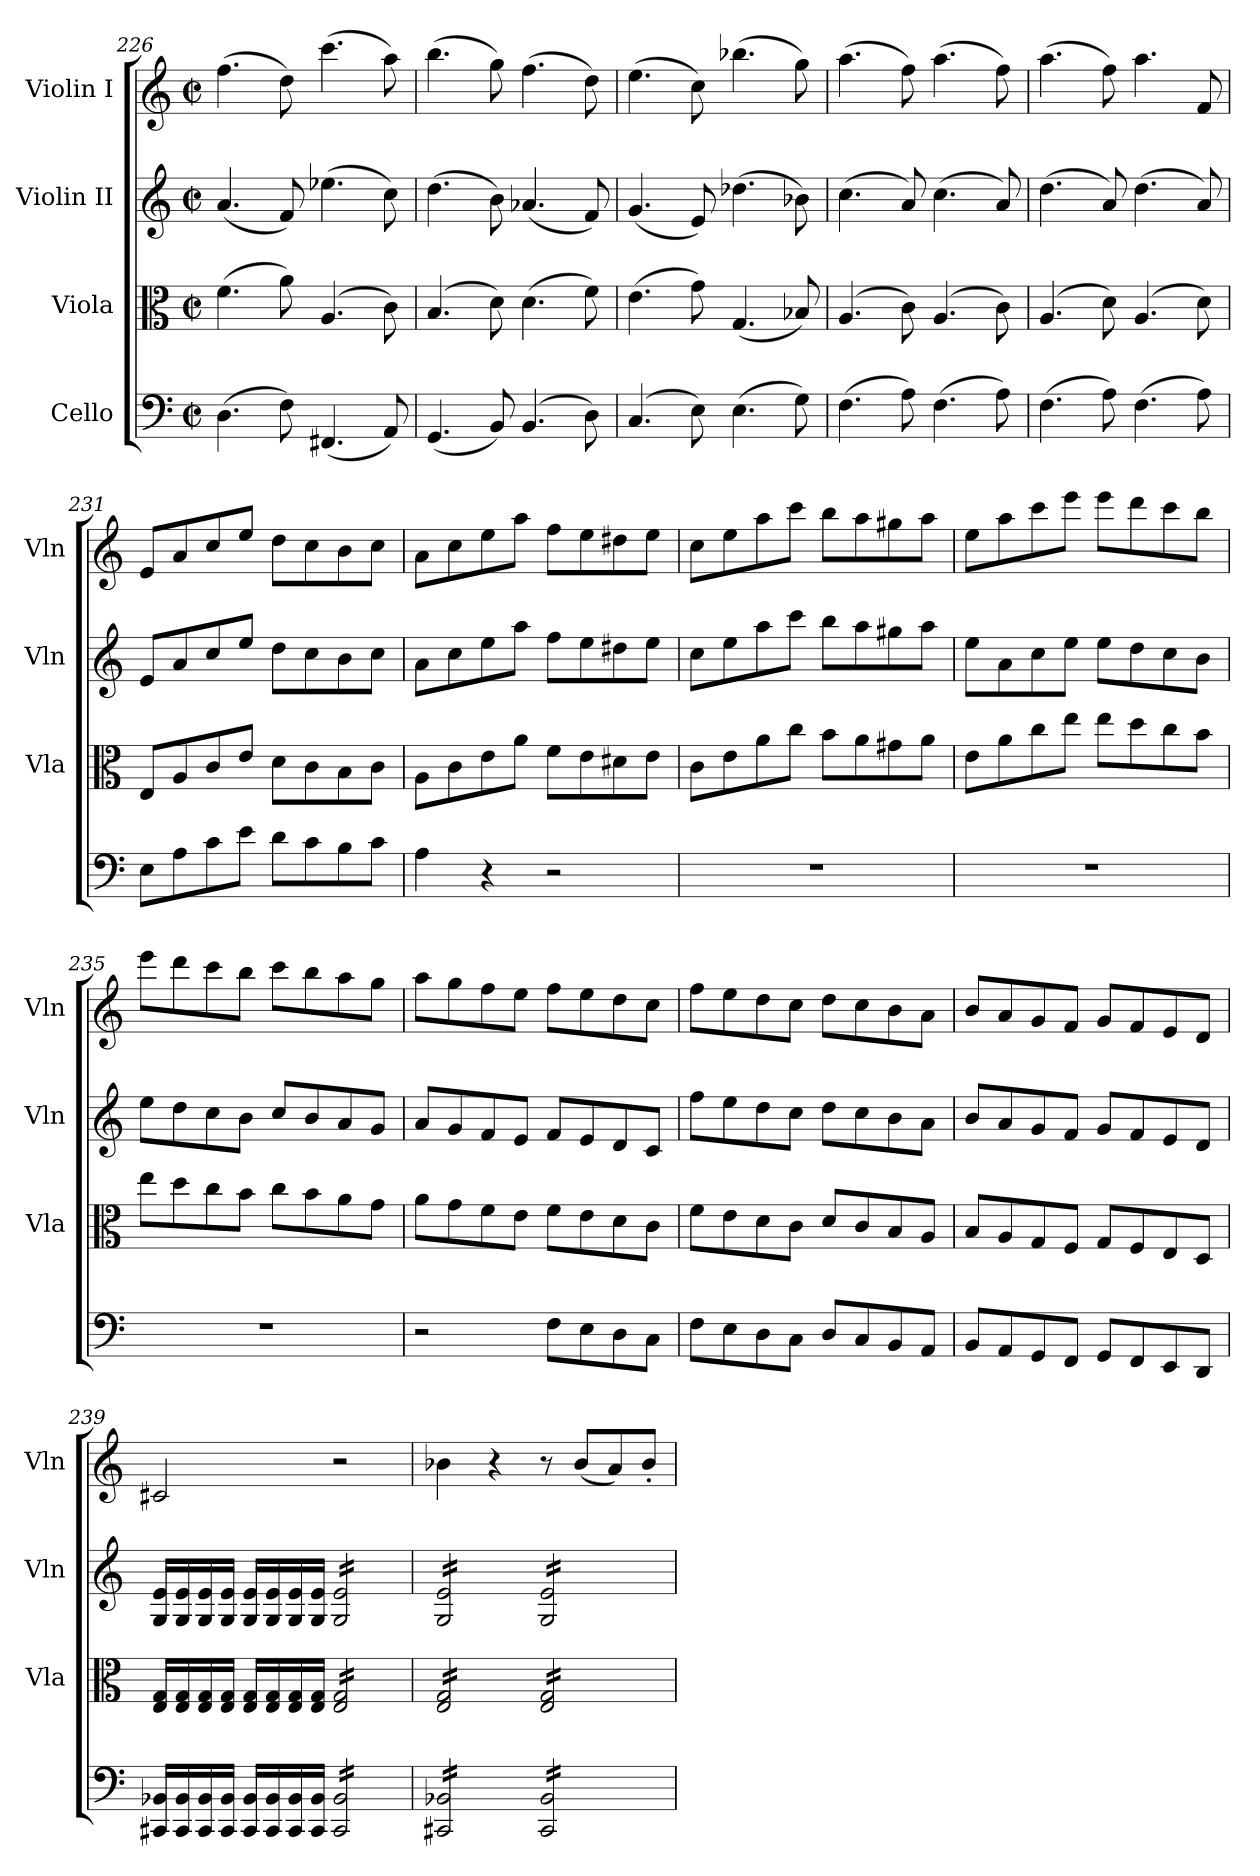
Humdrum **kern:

**kern	**kern	**kern	**kern
*part4	*part3	*part2	*part1
*staff4	*staff3	*staff2	*staff1
*I"Cello	*I"Viola	*I"Violin II	*I"Violin I
*	*I'Vla	*I'Vln	*I'Vln
*clefF4	*clefC3	*clefG2	*clefG2
*k[]	*k[]	*k[]	*k[]
*M2/2	*M2/2	*M2/2	*M2/2
*met(c|)	*met(c|)	*met(c|)	*met(c|)
=226	=226	=226	=226
(>4.D\	(>4.f\	(<4.a/	(>4.ff\
8F\)	8a\)	8f/)	8dd\)
(<4.FF#X/	(>4.A/	(>4.ee-X\	(>4.ccc\
8AA/)	8c\)	8cc\)	8aa\)
=227	=227	=227	=227
(<4.GG/	(>4.B/	(>4.dd\	(>4.bb\
8BB/)	8d\)	8b\)	8gg\)
(>4.BB/	(>4.d\	(<4.a-X/	(>4.ff\
8D\)	8f\)	8f/)	8dd\)
=228	=228	=228	=228
(>4.C/	(>4.e\	(<4.g/	(>4.ee\
8E\)	8g\)	8e/)	8cc\)
(>4.E\	(<4.G/	(>4.dd-X\	(>4.bb-X\
8G\)	8B-X/)	8b-X\)	8gg\)
=229	=229	=229	=229
(>4.F\	(>4.A/	(>4.cc\	(>4.aa\
8A\)	8c\)	8a/)	8ff\)
(>4.F\	(>4.A/	(>4.cc\	(>4.aa\
8A\)	8c\)	8a/)	8ff\)
=230	=230	=230	=230
(>4.F\	(>4.A/	(>4.dd\	(>4.aa\
8A\)	8d\)	8a/)	8ff\)
(>4.F\	(>4.A/	(>4.dd\	4.aa\
8A\)	8d\)	8a/)	8f/
=231	=231	=231	=231
8E\L	8E/L	8e/L	8e/L
8A\	8A/	8a/	8a/
8c\	8c/	8cc/	8cc/
8e\J	8e/J	8ee/J	8ee/J
8d\L	8d\L	8dd\L	8dd\L
8c\	8c\	8cc\	8cc\
8B\	8B\	8b\	8b\
8c\J	8c\J	8cc\J	8cc\J
!!LO:LB:g=z
=232	=232	=232	=232
4A\	8A\L	8a\L	8a\L
.	8c\	8cc\	8cc\
4r	8e\	8ee\	8ee\
.	8a\J	8aa\J	8aa\J
2r	8f\L	8ff\L	8ff\L
.	8e\	8ee\	8ee\
.	8d#X\	8dd#X\	8dd#X\
.	8e\J	8ee\J	8ee\J
=233	=233	=233	=233
1r	8c\L	8cc\L	8cc\L
.	8e\	8ee\	8ee\
.	8a\	8aa\	8aa\
.	8cc\J	8ccc\J	8ccc\J
.	8b\L	8bb\L	8bb\L
.	8a\	8aa\	8aa\
.	8g#X\	8gg#X\	8gg#X\
.	8a\J	8aa\J	8aa\J
=234	=234	=234	=234
1r	8e\L	8ee\L	8ee\L
.	8a\	8a\	8aa\
.	8cc\	8cc\	8ccc\
.	8ee\J	8ee\J	8eee\J
.	8ee\L	8ee\L	8eee\L
.	8dd\	8dd\	8ddd\
.	8cc\	8cc\	8ccc\
.	8b\J	8b\J	8bb\J
=235	=235	=235	=235
1r	8ee\L	8ee\L	8eee\L
.	8dd\	8dd\	8ddd\
.	8cc\	8cc\	8ccc\
.	8b\J	8b\J	8bb\J
.	8cc\L	8cc/L	8ccc\L
.	8b\	8b/	8bb\
.	8a\	8a/	8aa\
.	8g\J	8g/J	8gg\J
=236	=236	=236	=236
2r	8a\L	8a/L	8aa\L
.	8g\	8g/	8gg\
.	8f\	8f/	8ff\
.	8e\J	8e/J	8ee\J
8F\L	8f\L	8f/L	8ff\L
8E\	8e\	8e/	8ee\
8D\	8d\	8d/	8dd\
8C\J	8c\J	8c/J	8cc\J
=237	=237	=237	=237
8F\L	8f\L	8ff\L	8ff\L
8E\	8e\	8ee\	8ee\
8D\	8d\	8dd\	8dd\
8C\J	8c\J	8cc\J	8cc\J
8D/L	8d/L	8dd\L	8dd\L
8C/	8c/	8cc\	8cc\
8BB/	8B/	8b\	8b\
8AA/J	8A/J	8a\J	8a\J
=238	=238	=238	=238
8BB/L	8B/L	8b/L	8b/L
8AA/	8A/	8a/	8a/
8GG/	8G/	8g/	8g/
8FF/J	8F/J	8f/J	8f/J
8GG/L	8G/L	8g/L	8g/L
8FF/	8F/	8f/	8f/
8EE/	8E/	8e/	8e/
8DD/J	8D/J	8d/J	8d/J
=239	=239	=239	=239
16CC#X/ 16BB-X/LL	16E/ 16G/LL	16G/ 16e/LL	2c#X/
16CC#/ 16BB-/	16E/ 16G/	16G/ 16e/	.
16CC#/ 16BB-/	16E/ 16G/	16G/ 16e/	.
16CC#/ 16BB-/JJ	16E/ 16G/JJ	16G/ 16e/JJ	.
16CC#/ 16BB-/LL	16E/ 16G/LL	16G/ 16e/LL	.
16CC#/ 16BB-/	16E/ 16G/	16G/ 16e/	.
16CC#/ 16BB-/	16E/ 16G/	16G/ 16e/	.
16CC#/ 16BB-/JJ	16E/ 16G/JJ	16G/ 16e/JJ	.
*tremolo	*	*	*
*	*tremolo	*	*
*	*	*tremolo	*
16CC#/ 16BB-/LL	16E/ 16G/LL	16G/ 16e/LL	2r
16CC#/ 16BB-/	16E/ 16G/	16G/ 16e/	.
16CC#/ 16BB-/	16E/ 16G/	16G/ 16e/	.
16CC#/ 16BB-/	16E/ 16G/	16G/ 16e/	.
16CC#/ 16BB-/	16E/ 16G/	16G/ 16e/	.
16CC#/ 16BB-/	16E/ 16G/	16G/ 16e/	.
16CC#/ 16BB-/	16E/ 16G/	16G/ 16e/	.
16CC#/ 16BB-/JJ	16E/ 16G/JJ	16G/ 16e/JJ	.
!!LO:PB:g=z
=240	=240	=240	=240
16CC#X/ 16BB-X/LL	16E/ 16G/LL	16G/ 16e/LL	4b-X\
16CC#X/ 16BB-X/	16E/ 16G/	16G/ 16e/	.
16CC#X/ 16BB-X/	16E/ 16G/	16G/ 16e/	.
16CC#X/ 16BB-X/	16E/ 16G/	16G/ 16e/	.
16CC#X/ 16BB-X/	16E/ 16G/	16G/ 16e/	4r
16CC#X/ 16BB-X/	16E/ 16G/	16G/ 16e/	.
16CC#X/ 16BB-X/	16E/ 16G/	16G/ 16e/	.
16CC#X/ 16BB-X/JJ	16E/ 16G/JJ	16G/ 16e/JJ	.
16CC#/ 16BB-/LL	16E/ 16G/LL	16G/ 16e/LL	8r
16CC#/ 16BB-/	16E/ 16G/	16G/ 16e/	.
16CC#/ 16BB-/	16E/ 16G/	16G/ 16e/	(<8b-/L
16CC#/ 16BB-/	16E/ 16G/	16G/ 16e/	.
16CC#/ 16BB-/	16E/ 16G/	16G/ 16e/	8a/)
16CC#/ 16BB-/	16E/ 16G/	16G/ 16e/	.
16CC#/ 16BB-/	16E/ 16G/	16G/ 16e/	8b-'/J
16CC#/ 16BB-/JJ	16E/ 16G/JJ	16G/ 16e/JJ	.
*	*	*Xtremolo	*
*	*Xtremolo	*	*
*Xtremolo	*	*	*
=	=	=	=
*-	*-	*-	*-
